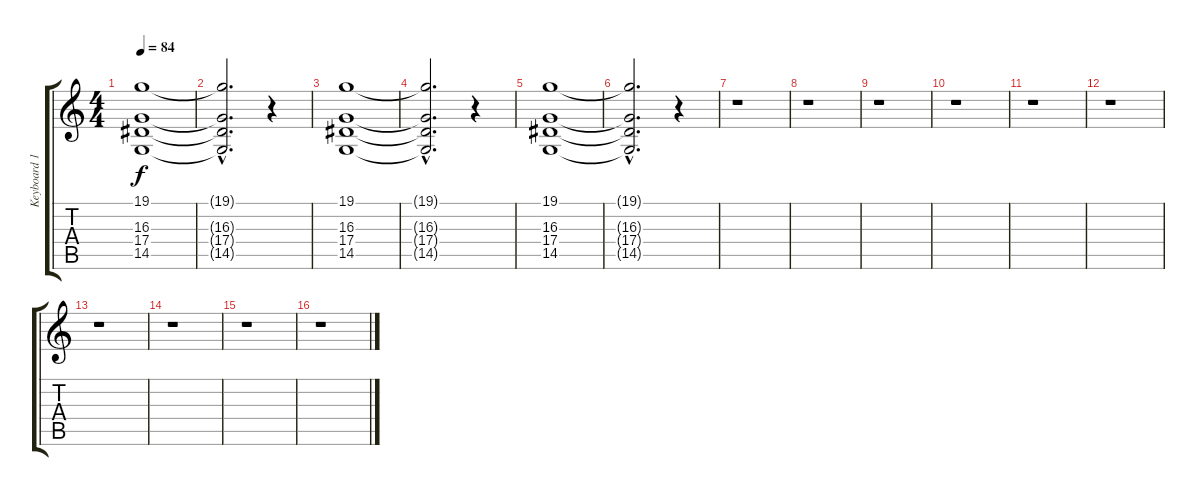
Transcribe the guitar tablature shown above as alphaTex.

\track ("Keyboard 1" "Keyboard 1") {instrument synthstrings2}
\staff {score tabs}
\tuning (C4 G3 Eb3 Bb2 F2 C2) {hide}
\ts (4 4)
\tempo 84
\clef g2
\ks c
(19.1 16.3 17.4 14.5).1{dy f} |
(19.1{hac t} 16.3{hac t} 17.4{hac t} 14.5{hac t}).2{d} r.4 |
(19.1 16.3 17.4 14.5).1 |
(19.1{hac t} 16.3{hac t} 17.4{hac t} 14.5{hac t}).2{d} r.4 |
(19.1 16.3 17.4 14.5).1 |
(19.1{hac t} 16.3{hac t} 17.4{hac t} 14.5{hac t}).2{d} r.4 |
r.1 |
r.1 |
r.1 |
r.1 |
r.1 |
r.1 |
r.1 |
r.1 |
r.1 |
r.1
